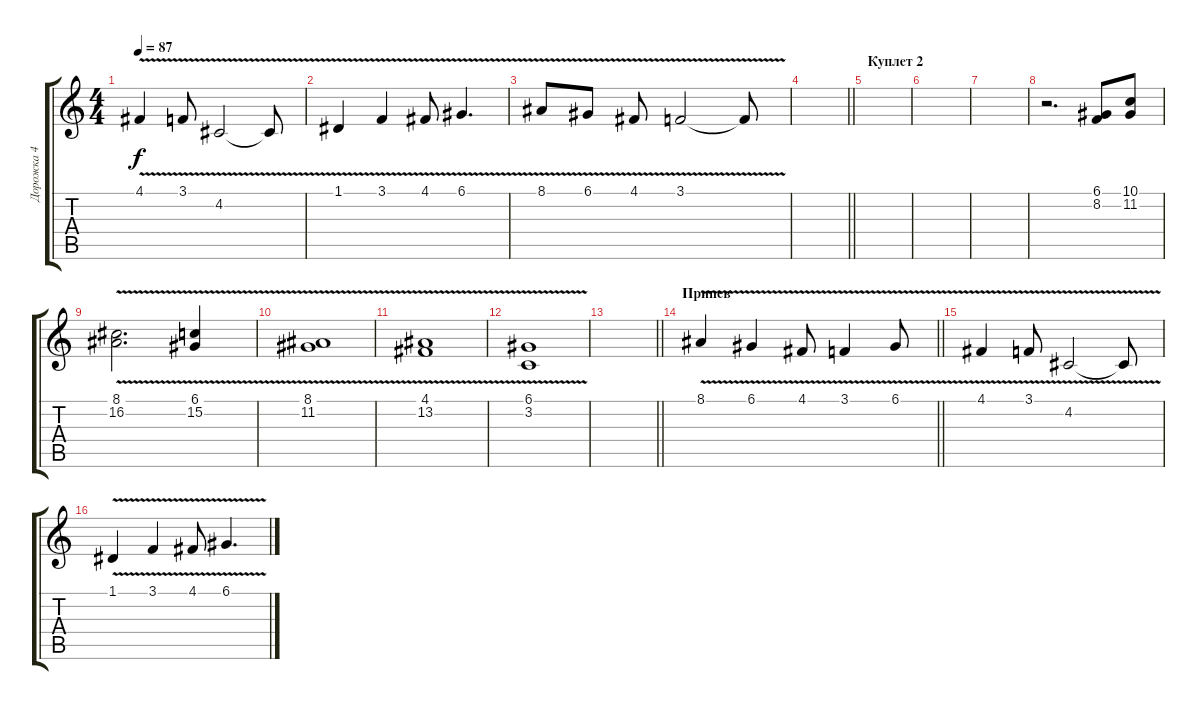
\track ("Дорожка 4" "Дорожка 4") {instrument pad4choir}
\staff {score tabs}
\tuning (D4 A3 F3 C3 G2 C2) {hide}
\ts (4 4)
\tempo 87
\clef g2
\ks c
4.1{v}.4{dy f} 3.1{v}.8 4.2{v}.2 4.2{t}.8 |
1.1{v}.4 3.1{v}.4 4.1{v}.8 6.1{v}.4{d} |
8.1{v}.8 6.1{v}.8 4.1{v}.8 3.1{v}.2 3.1{t}.8 |
\barLineRight lightlight
|
\section ("" "Куплет 2")
|
|
|
r.2{d volume 8} (6.1 8.2).8 (10.1 11.2).8 |
(8.1{v} 16.2).2{d} (6.1{v} 15.2).4 |
(8.1{v} 11.2).1 |
(4.1{v} 13.2{v}).1 |
(6.1{v} 3.2{v}).1 |
\barLineRight lightlight
|
\section ("" "Припев")
\barLineRight lightlight
8.1{v}.4 6.1{v}.4 4.1{v}.8 3.1{v}.4 6.1{v}.8 |
4.1{v}.4 3.1{v}.8 4.2{v}.2 4.2{t}.8 |
1.1{v}.4 3.1{v}.4 4.1{v}.8 6.1{v}.4{d}
